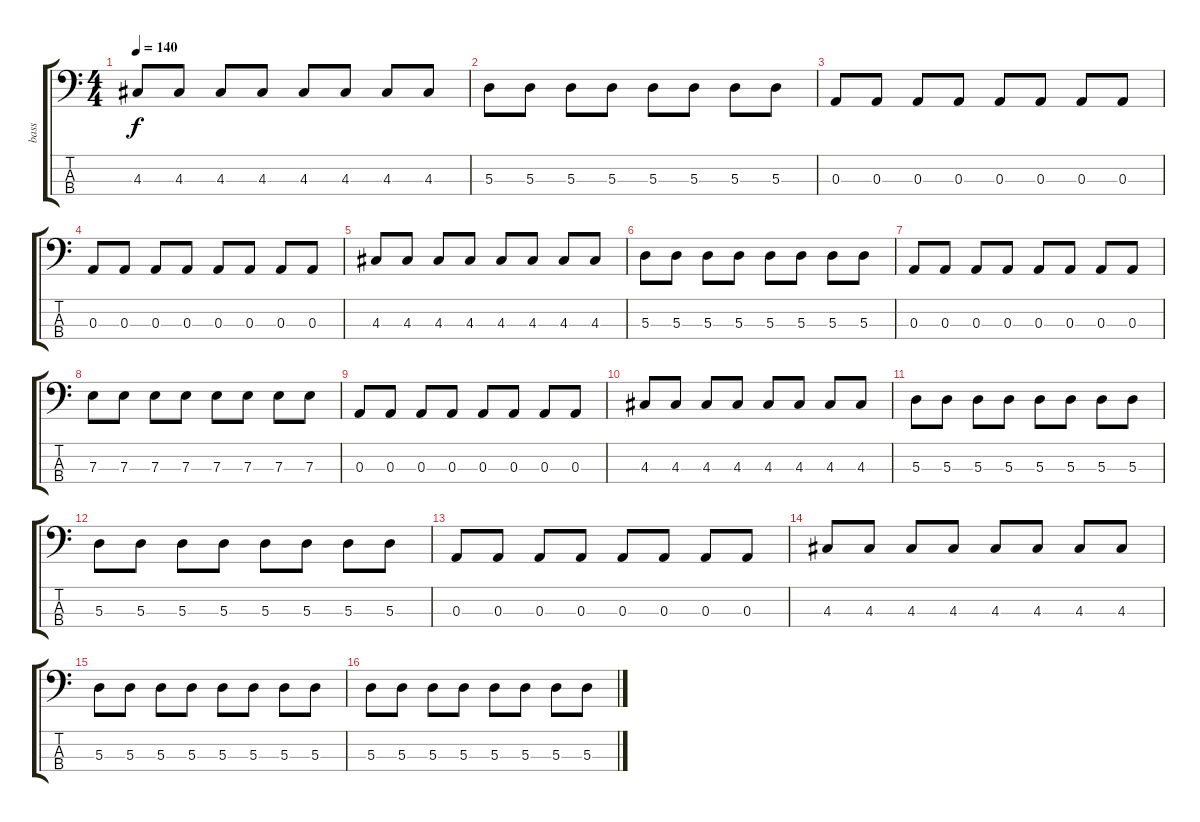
\track ("bass" "bass") {instrument electricbassfinger}
\staff {score tabs}
\tuning (G2 D2 A1 E1) {hide}
\ts (4 4)
\tempo 140
\clef f4
\ks c
4.3.8{dy f} 4.3.8 4.3.8 4.3.8 4.3.8 4.3.8 4.3.8 4.3.8 |
5.3.8 5.3.8 5.3.8 5.3.8 5.3.8 5.3.8 5.3.8 5.3.8 |
0.3.8 0.3.8 0.3.8 0.3.8 0.3.8 0.3.8 0.3.8 0.3.8 |
0.3.8 0.3.8 0.3.8 0.3.8 0.3.8 0.3.8 0.3.8 0.3.8 |
4.3.8 4.3.8 4.3.8 4.3.8 4.3.8 4.3.8 4.3.8 4.3.8 |
5.3.8 5.3.8 5.3.8 5.3.8 5.3.8 5.3.8 5.3.8 5.3.8 |
0.3.8 0.3.8 0.3.8 0.3.8 0.3.8 0.3.8 0.3.8 0.3.8 |
7.3.8 7.3.8 7.3.8 7.3.8 7.3.8 7.3.8 7.3.8 7.3.8 |
0.3.8 0.3.8 0.3.8 0.3.8 0.3.8 0.3.8 0.3.8 0.3.8 |
4.3.8 4.3.8 4.3.8 4.3.8 4.3.8 4.3.8 4.3.8 4.3.8 |
5.3.8 5.3.8 5.3.8 5.3.8 5.3.8 5.3.8 5.3.8 5.3.8 |
5.3.8 5.3.8 5.3.8 5.3.8 5.3.8 5.3.8 5.3.8 5.3.8 |
0.3.8 0.3.8 0.3.8 0.3.8 0.3.8 0.3.8 0.3.8 0.3.8 |
4.3.8 4.3.8 4.3.8 4.3.8 4.3.8 4.3.8 4.3.8 4.3.8 |
5.3.8 5.3.8 5.3.8 5.3.8 5.3.8 5.3.8 5.3.8 5.3.8 |
5.3.8 5.3.8 5.3.8 5.3.8 5.3.8 5.3.8 5.3.8 5.3.8
